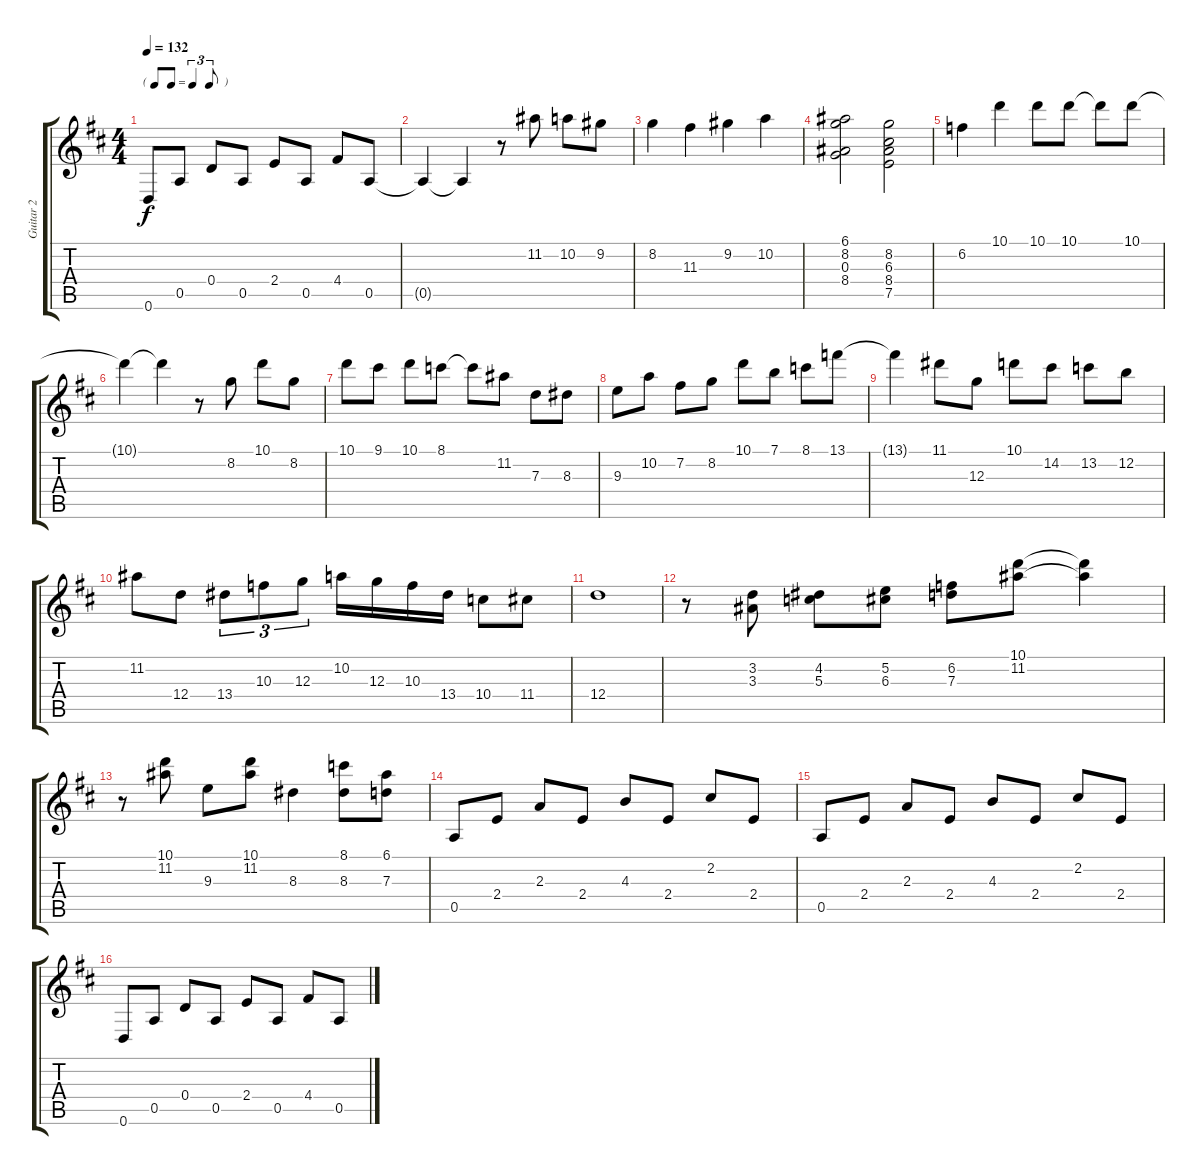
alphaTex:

\track ("Guitar 2" "Guitar 2") {instrument acousticguitarsteel}
\staff {score tabs}
\tuning (E4 B3 G3 D3 A2 D2) {hide}
\ts (4 4)
\tf triplet8th
\tempo 132
\clef g2
\ks d
0.6.8{dy f} 0.5.8 0.4.8 0.5.8 2.4.8 0.5.8 4.4.8 0.5.8 |
0.5{t}.4 0.5{t}.4 r.8 11.2.8 10.2.8 9.2.8 |
8.2.4 11.3.4 9.2.4 10.2.4 |
(6.1 8.2 0.3 8.4).2 (8.2 6.3 8.4 7.5).2 |
6.2.4 10.1.4 10.1.8 10.1.8 10.1{t}.8 10.1.8 |
10.1{t}.4 10.1{t}.4 r.8 8.2.8 10.1.8 8.2.8 |
10.1.8 9.1.8 10.1.8 8.1.8 8.1{t}.8 11.2.8 7.3.8 8.3.8 |
9.3.8 10.2.8 7.2.8 8.2.8 10.1.8 7.1.8 8.1.8 13.1.8 |
13.1{t}.4 11.1.8 12.3.8 10.1.8 14.2.8 13.2.8 12.2.8 |
11.2.8 12.4.8 13.4.8{tu (3 2)} 10.3.8{tu (3 2)} 12.3.8{tu (3 2)} 10.2.16 12.3.16 10.3.16 13.4.16 10.4.8 11.4.8 |
12.4.1 |
r.8 (3.2 3.3).8 (4.2 5.3).8 (5.2 6.3).8 (6.2 7.3).8 (10.1 11.2).8 (10.1{t} 11.2{t}).4 |
r.8 (10.1 11.2).8 9.3.8 (10.1 11.2).8 8.3.4 (8.1 8.3).8 (6.1 7.3).8 |
0.5.8 2.4.8 2.3.8 2.4.8 4.3.8 2.4.8 2.2.8 2.4.8 |
0.5.8 2.4.8 2.3.8 2.4.8 4.3.8 2.4.8 2.2.8 2.4.8 |
0.6.8 0.5.8 0.4.8 0.5.8 2.4.8 0.5.8 4.4.8 0.5.8
